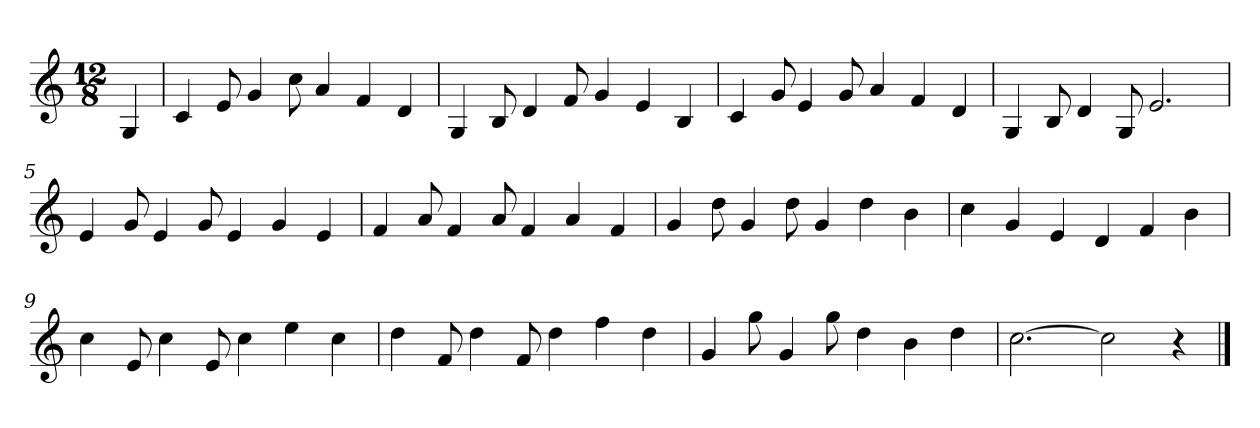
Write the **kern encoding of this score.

**kern
*part1
*staff1
*clefG2
*k[]
*C:
*M12/8
*MM180
=
4G/
=1
4c/
8e/
4g/
8cc\
4a/
4f/
4d/
=2
4G/
8B/
4d/
8f/
4g/
4e/
4B/
=3
4c/
8g/
4e/
8g/
4a/
4f/
4d/
!!LO:LB:g=z
=4
4G/
8B/
4d/
8G/
2.e/
=5
4e/
8g/
4e/
8g/
4e/
4g/
4e/
=6
4f/
8a/
4f/
8a/
4f/
4a/
4f/
=7
4g/
8dd\
4g/
8dd\
4g/
4dd\
4b\
!!LO:LB:g=z
=8
4cc\
4g/
4e/
4d/
4f/
4b\
=9
4cc\
8e/
4cc\
8e/
4cc\
4ee\
4cc\
=10
4dd\
8f/
4dd\
8f/
4dd\
4ff\
4dd\
=11
4g/
8gg\
4g/
8gg\
4dd\
4b\
4dd\
!!LO:LB:g=z
=12
[2.cc\
2cc\]
4r
==
*-
